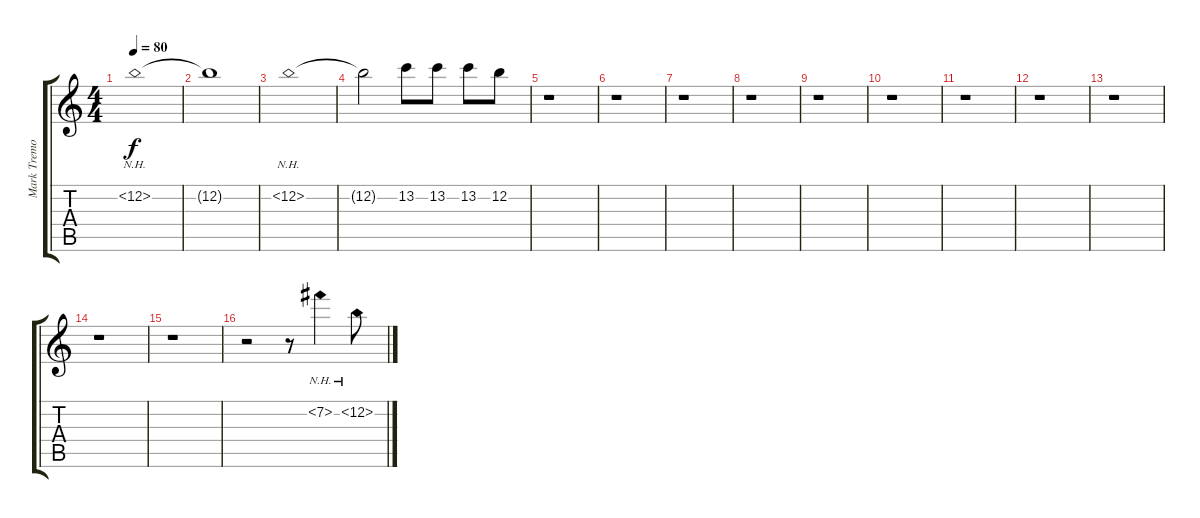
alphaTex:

\track ("Mark Tremonti " "Mark Tremo") {instrument overdrivenguitar}
\staff {score tabs}
\tuning (D4 B3 G3 D3 G2 D2) {hide}
\ts (4 4)
\tempo 80
\clef g2
\ks c
12.2{nh t}.1{dy f} |
12.2{t}.1 |
12.2{nh}.1 |
12.2{t}.2 13.2.8 13.2.8 13.2.8 12.2.8 |
r.1 |
r.1 |
r.1 |
r.1 |
r.1 |
r.1 |
r.1 |
r.1 |
r.1 |
r.1 |
r.1 |
r.2 r.8 7.2{nh}.4 12.2{nh}.8
